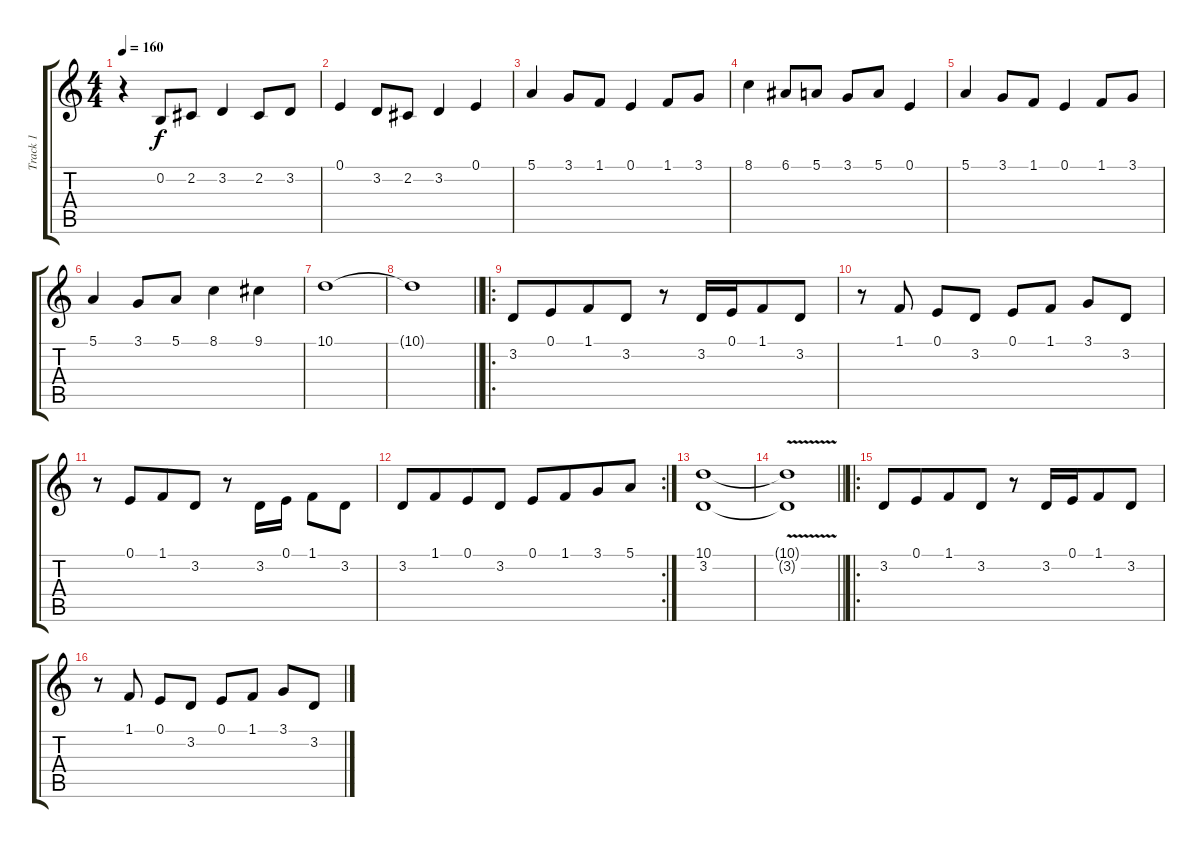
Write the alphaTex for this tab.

\track ("Track 1" "Track 1") {instrument violin}
\staff {score tabs}
\tuning (E4 B3 G3 D3 A2 E2) {hide}
\ts (4 4)
\tempo 160
\clef g2
\ks c
r.4{dy f} 0.2.8 2.2.8 3.2.4 2.2.8 3.2.8 |
0.1.4 3.2.8 2.2.8 3.2.4 0.1.4 |
5.1.4 3.1.8 1.1.8 0.1.4 1.1.8 3.1.8 |
8.1.4 6.1.8 5.1.8 3.1.8 5.1.8 0.1.4 |
5.1.4 3.1.8 1.1.8 0.1.4 1.1.8 3.1.8 |
5.1.4 3.1.8 5.1.8 8.1.4 9.1.4 |
10.1.1 |
\barLineRight lightlight
10.1{t}.1 |
\ro
3.2.8 0.1.8{beam merge} 1.1.8 3.2.8 r.8 3.2.16 0.1.16{beam merge} 1.1.8 3.2.8 |
r.8 1.1.8 0.1.8 3.2.8 0.1.8 1.1.8 3.1.8 3.2.8 |
r.8 0.1.8{beam merge} 1.1.8 3.2.8 r.8 3.2.16{beam Down} 0.1.16{beam Down} 1.1.8{beam Down beam merge} 3.2.8{beam Down} |
\rc 2
3.2.8 1.1.8{beam merge} 0.1.8 3.2.8 0.1.8 1.1.8{beam merge} 3.1.8 5.1.8 |
(10.1 3.2).1 |
\barLineRight lightlight
(10.1{t} 3.2{v t}).1 |
\ro
3.2.8 0.1.8{beam merge} 1.1.8 3.2.8 r.8 3.2.16 0.1.16{beam merge} 1.1.8 3.2.8 |
r.8 1.1.8 0.1.8 3.2.8 0.1.8 1.1.8 3.1.8 3.2.8
